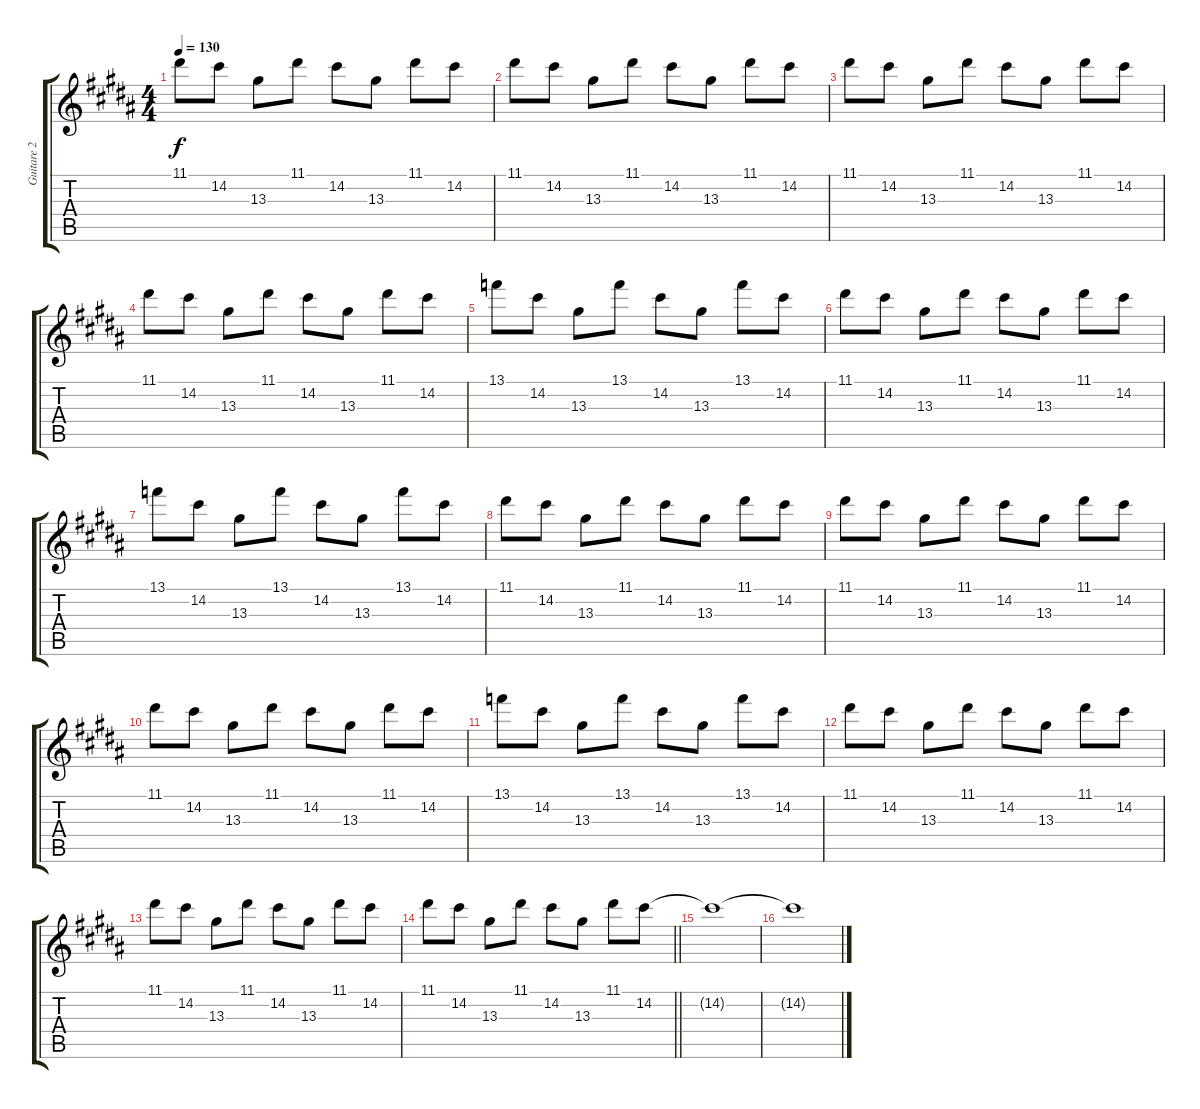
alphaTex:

\track ("Guitare 2" "Guitare 2") {instrument electricguitarclean}
\staff {score tabs}
\tuning (E4 B3 G3 D3 A2 E2) {hide}
\ts (4 4)
\tempo 130
\clef g2
\ks b
11.1.8{dy f} 14.2.8 13.3.8 11.1.8 14.2.8 13.3.8 11.1.8 14.2.8 |
11.1.8 14.2.8 13.3.8 11.1.8 14.2.8 13.3.8 11.1.8 14.2.8 |
11.1.8 14.2.8 13.3.8 11.1.8 14.2.8 13.3.8 11.1.8 14.2.8 |
11.1.8 14.2.8 13.3.8 11.1.8 14.2.8 13.3.8 11.1.8 14.2.8 |
13.1.8 14.2.8 13.3.8 13.1.8 14.2.8 13.3.8 13.1.8 14.2.8 |
11.1.8 14.2.8 13.3.8 11.1.8 14.2.8 13.3.8 11.1.8 14.2.8 |
13.1.8 14.2.8 13.3.8 13.1.8 14.2.8 13.3.8 13.1.8 14.2.8 |
11.1.8 14.2.8 13.3.8 11.1.8 14.2.8 13.3.8 11.1.8 14.2.8 |
11.1.8 14.2.8 13.3.8 11.1.8 14.2.8 13.3.8 11.1.8 14.2.8 |
11.1.8 14.2.8 13.3.8 11.1.8 14.2.8 13.3.8 11.1.8 14.2.8 |
13.1.8 14.2.8 13.3.8 13.1.8 14.2.8 13.3.8 13.1.8 14.2.8 |
11.1.8 14.2.8 13.3.8 11.1.8 14.2.8 13.3.8 11.1.8 14.2.8 |
11.1.8 14.2.8 13.3.8 11.1.8 14.2.8 13.3.8 11.1.8 14.2.8 |
\barLineRight lightlight
11.1.8 14.2.8 13.3.8 11.1.8 14.2.8 13.3.8 11.1.8 14.2.8 |
14.2{t}.1 |
14.2{t}.1
